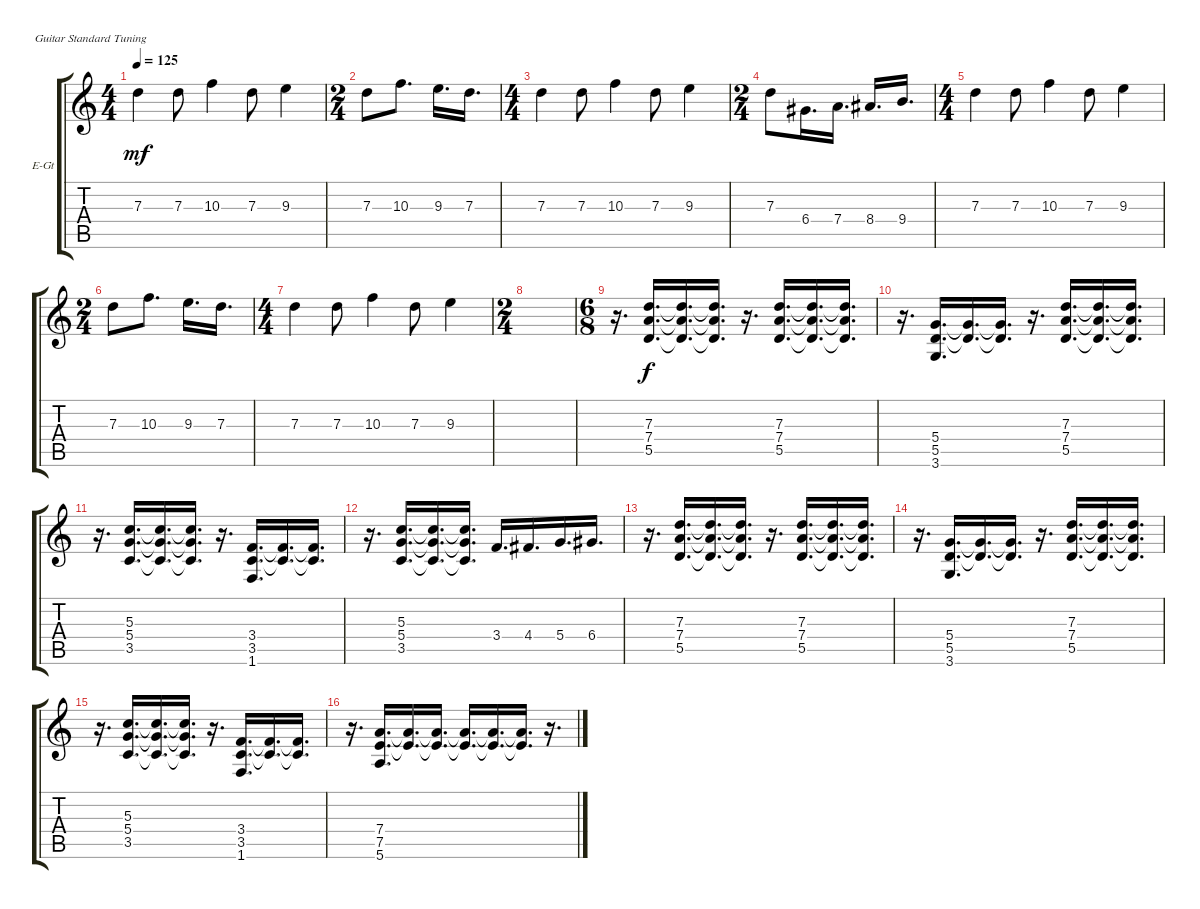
\defaultSystemsLayout 4
\bracketExtendMode groupsimilarinstruments
\firstSystemTrackNameOrientation horizontal
\otherSystemsTrackNameOrientation horizontal
\track ("Electric Guitar" "E-Gt") {instrument overdrivenguitar}
\staff {score tabs}
\tuning (E4 B3 G3 D3 A2 E2)
\ts (4 4)
\tempo 125
\clef g2
\scale
0.333333
\ks c
7.3.4{dy mf} 7.3.8 10.3.4 7.3.8 9.3.4 |
\ts (2 4)
\scale
0.333333 7.3.8 10.3.8{d} 9.3.16{d} 7.3.16{d} |
\ts (4 4)
\scale
0.333333 7.3.4 7.3.8 10.3.4 7.3.8 9.3.4 |
\ts (2 4)
\scale
0.333333 7.3.8 6.4.16{d} 7.4.16{d} 8.4.16{d} 9.4.16{d} |
\ts (4 4)
\scale
0.333333 7.3.4 7.3.8 10.3.4 7.3.8 9.3.4 |
\ts (2 4)
\scale
0.333333 7.3.8 10.3.8{d} 9.3.16{d} 7.3.16{d} |
\ts (4 4)
\scale
0.333333 7.3.4 7.3.8 10.3.4 7.3.8 9.3.4 |
\ts (2 4)
\scale
0.333333 |
\ts (6 8)
r.16{d} (5.5 7.4 7.3).16{d dy f} (5.5{t} 7.4{t} 7.3{t}).16{d} (5.5{t} 7.4{t} 7.3{t}).16{d} r.16{d} (5.5 7.4 7.3).16{d} (5.5{t} 7.4{t} 7.3{t}).16{d} (5.5{t} 7.4{t} 7.3{t}).16{d} |
r.16{d} (5.5 5.4 3.6).16{d} (5.5{t} 5.4{t}).16{d} (5.5{t} 5.4{t}).16{d} r.16{d} (5.5 7.4 7.3).16{d} (5.5{t} 7.4{t} 7.3{t}).16{d} (5.5{t} 7.4{t} 7.3{t}).16{d} |
r.16{d} (3.5 5.4 5.3).16{d} (3.5{t} 5.4{t} 5.3{t}).16{d} (3.5{t} 5.4{t} 5.3{t}).16{d} r.16{d} (3.5 3.4 1.6).16{d} (3.5{t} 3.4{t}).16{d} (3.5{t} 3.4{t}).16{d} |
r.16{d} (3.5 5.4 5.3).16{d} (3.5{t} 5.4{t} 5.3{t}).16{d} (3.5{t} 5.4{t} 5.3{t}).16{d} 3.4.16{d} 4.4.16{d} 5.4.16{d} 6.4.16{d} |
r.16{d} (5.5 7.4 7.3).16{d} (5.5{t} 7.4{t} 7.3{t}).16{d} (5.5{t} 7.4{t} 7.3{t}).16{d} r.16{d} (5.5 7.4 7.3).16{d} (5.5{t} 7.4{t} 7.3{t}).16{d} (5.5{t} 7.4{t} 7.3{t}).16{d} |
r.16{d} (5.5 5.4 3.6).16{d} (5.5{t} 5.4{t}).16{d} (5.5{t} 5.4{t}).16{d} r.16{d} (5.5 7.4 7.3).16{d} (5.5{t} 7.4{t} 7.3{t}).16{d} (5.5{t} 7.4{t} 7.3{t}).16{d} |
r.16{d} (3.5 5.4 5.3).16{d} (3.5{t} 5.4{t} 5.3{t}).16{d} (3.5{t} 5.4{t} 5.3{t}).16{d} r.16{d} (3.5 3.4 1.6).16{d} (3.5{t} 3.4{t}).16{d} (3.5{t} 3.4{t}).16{d} |
r.16{d} (7.5 7.4 5.6).16{d} (7.5{t} 7.4{t}).16{d} (7.5{t} 7.4{t}).16{d} (7.5{t} 7.4{t}).16{d} (7.5{t} 7.4{t}).16{d} (7.5{t} 7.4{t}).16{d} r.16{d}
